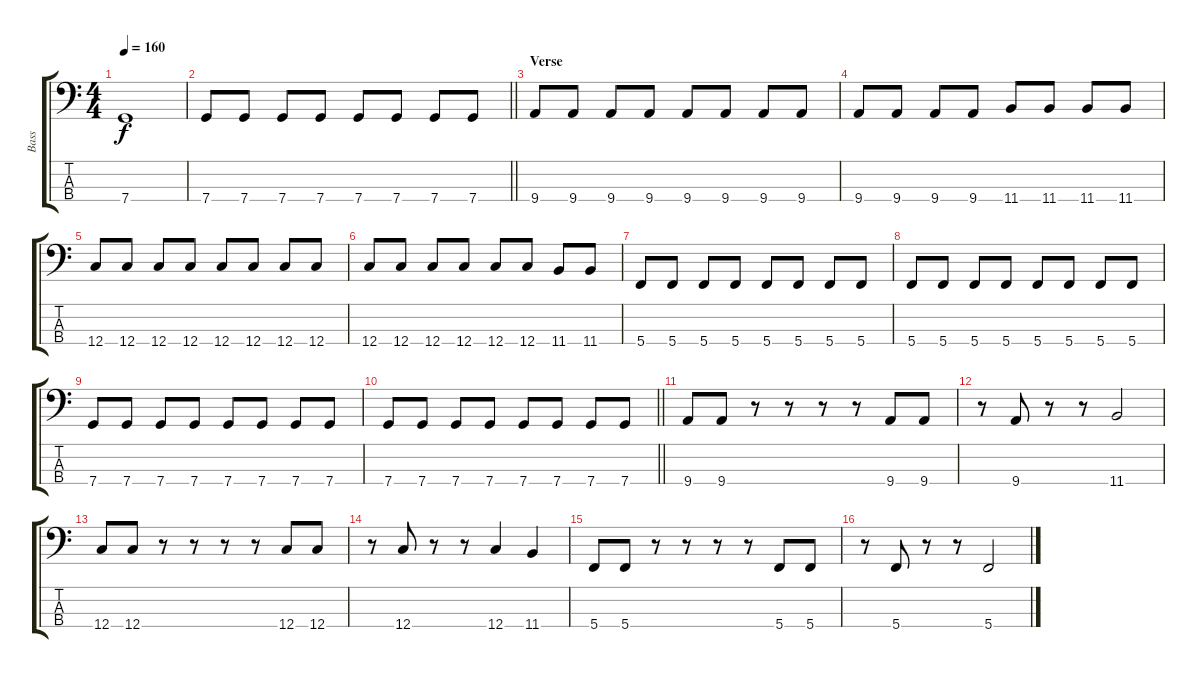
\track ("Bass" "Bass") {instrument electricbassfinger}
\staff {score tabs}
\tuning (F2 C2 G1 C1) {hide}
\ts (4 4)
\tempo 160
\clef f4
\ks c
7.4.1{dy f} |
\barLineRight lightlight
7.4.8 7.4.8 7.4.8 7.4.8 7.4.8 7.4.8 7.4.8 7.4.8 |
\section ("" "Verse")
9.4.8 9.4.8 9.4.8 9.4.8 9.4.8 9.4.8 9.4.8 9.4.8 |
9.4.8 9.4.8 9.4.8 9.4.8 11.4.8 11.4.8 11.4.8 11.4.8 |
12.4.8 12.4.8 12.4.8 12.4.8 12.4.8 12.4.8 12.4.8 12.4.8 |
12.4.8 12.4.8 12.4.8 12.4.8 12.4.8 12.4.8 11.4.8 11.4.8 |
5.4.8 5.4.8 5.4.8 5.4.8 5.4.8 5.4.8 5.4.8 5.4.8 |
5.4.8 5.4.8 5.4.8 5.4.8 5.4.8 5.4.8 5.4.8 5.4.8 |
7.4.8 7.4.8 7.4.8 7.4.8 7.4.8 7.4.8 7.4.8 7.4.8 |
\barLineRight lightlight
7.4.8 7.4.8 7.4.8 7.4.8 7.4.8 7.4.8 7.4.8 7.4.8 |
\section ("" "")
9.4.8 9.4.8 r.8 r.8 r.8 r.8 9.4.8 9.4.8 |
r.8 9.4.8 r.8 r.8 11.4.2 |
12.4.8 12.4.8 r.8 r.8 r.8 r.8 12.4.8 12.4.8 |
r.8 12.4.8 r.8 r.8 12.4.4 11.4.4 |
5.4.8 5.4.8 r.8 r.8 r.8 r.8 5.4.8 5.4.8 |
r.8 5.4.8 r.8 r.8 5.4.2
